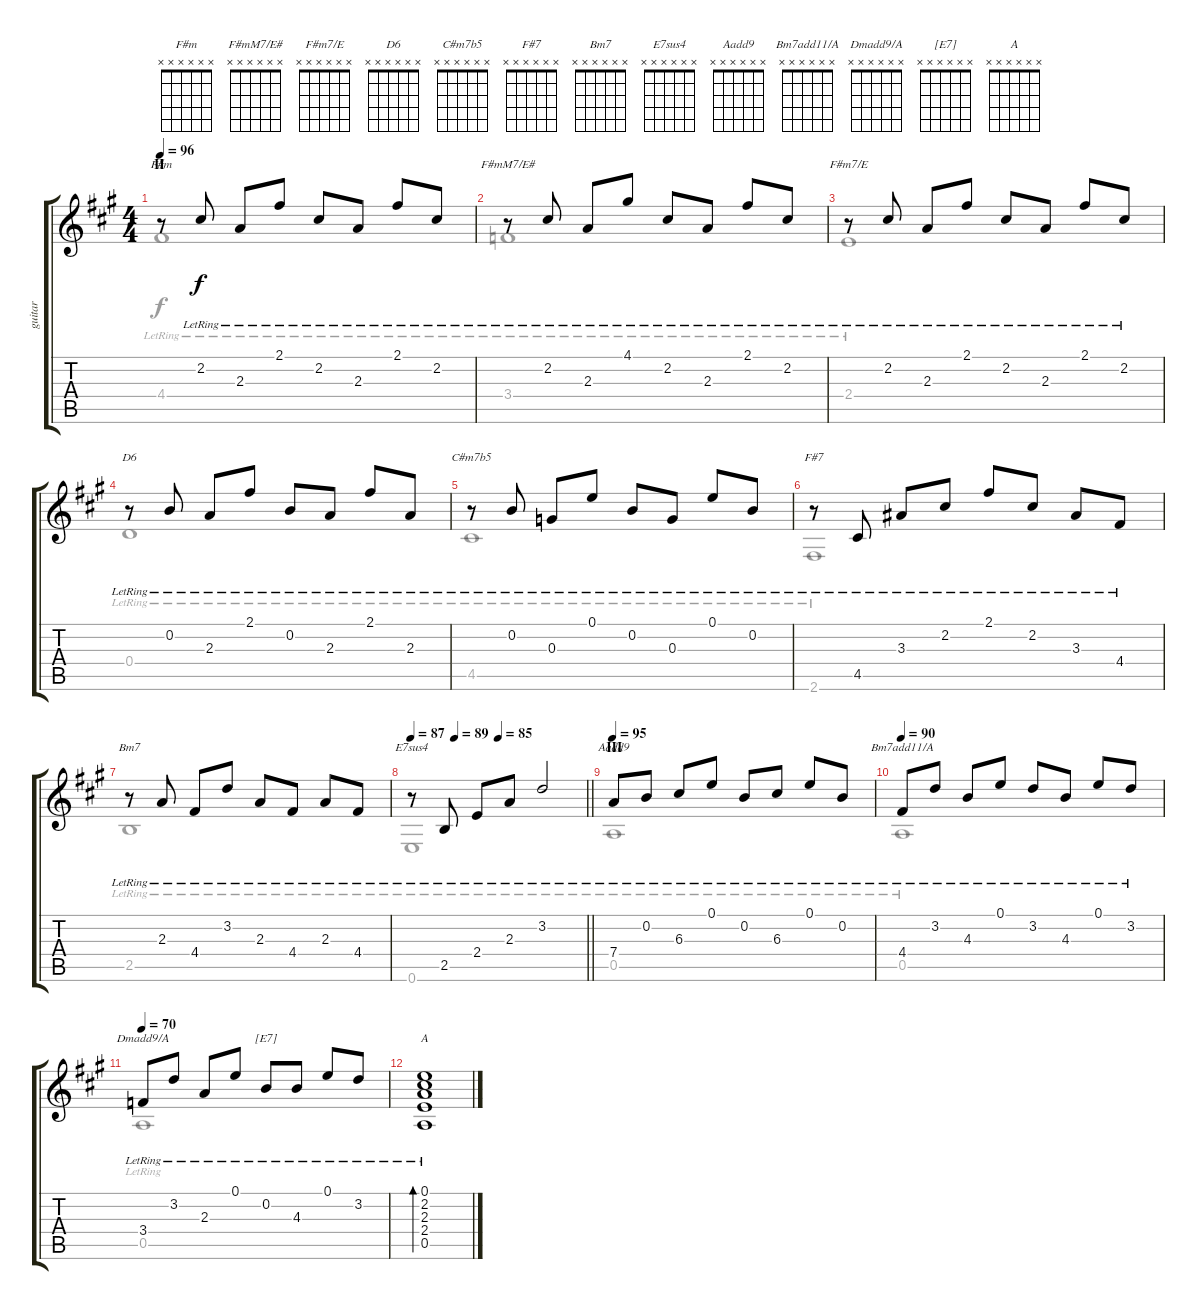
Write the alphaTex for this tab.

\track ("guitar" "guitar") {instrument acousticguitarnylon}
\staff {score tabs}
\tuning (E4 B3 G3 D3 A2 E2) {hide}
\chord ("F#m" x x x x x x)
\chord ("F#mM7/E#" x x x x x x)
\chord ("F#m7/E" x x x x x x)
\chord ("D6" x x x x x x)
\chord ("C#m7b5" x x x x x x)
\chord ("F#7" x x x x x x)
\chord ("Bm7" x x x x x x)
\chord ("E7sus4" x x x x x x)
\chord ("Aadd9" x x x x x x)
\chord ("Bm7add11/A" x x x x x x)
\chord ("Dmadd9/A" x x x x x x)
\chord ("[E7]" x x x x x x)
\chord ("A" x x x x x x)
\voice
\ts (4 4)
\section ("" "II")
\tempo 96
\clef g2
\ks a
r.8{ch "F#m" dy f} 2.2{lr}.8 2.3{lr}.8 2.1{lr}.8 2.2{lr}.8 2.3{lr}.8 2.1{lr}.8 2.2{lr}.8 |
r.8{ch "F#mM7/E#"} 2.2{lr}.8 2.3{lr}.8 4.1{lr}.8 2.2{lr}.8 2.3{lr}.8 2.1{lr}.8 2.2{lr}.8 |
r.8{ch "F#m7/E"} 2.2{lr}.8 2.3{lr}.8 2.1{lr}.8 2.2{lr}.8 2.3{lr}.8 2.1{lr}.8 2.2{lr}.8 |
r.8{ch "D6"} 0.2{lr}.8 2.3{lr}.8 2.1{lr}.8 0.2{lr}.8 2.3{lr}.8 2.1{lr}.8 2.3{lr}.8 |
r.8{ch "C#m7b5"} 0.2{lr}.8 0.3{lr}.8 0.1{lr}.8 0.2{lr}.8 0.3{lr}.8 0.1{lr}.8 0.2{lr}.8 |
r.8{ch "F#7"} 4.5{lr}.8 3.3{lr}.8 2.2{lr}.8 2.1{lr}.8 2.2{lr}.8 3.3{lr}.8 4.4{lr}.8 |
r.8{ch "Bm7"} 2.3{lr}.8 4.4{lr}.8 3.2{lr}.8 2.3{lr}.8 4.4{lr}.8 2.3{lr}.8 4.4{lr}.8 |
\tempo (89 0.25)
\tempo (85 0.5)
\tempo 87
\barLineRight lightlight
r.8{ch "E7sus4"} 2.5{lr}.8 2.4{lr}.8 2.3{lr}.8 3.2{lr}.2 |
\section ("" "III")
\tempo 95
7.4{lr}.8{ch "Aadd9"} 0.2{lr}.8 6.3{lr}.8 0.1{lr}.8 0.2{lr}.8 6.3{lr}.8 0.1{lr}.8 0.2{lr}.8 |
\tempo 90
4.4{lr}.8{ch "Bm7add11/A"} 3.2{lr}.8 4.3{lr}.8 0.1{lr}.8 3.2{lr}.8 4.3{lr}.8 0.1{lr}.8 3.2{lr}.8 |
\tempo 70
3.4{lr}.8{ch "Dmadd9/A"} 3.2{lr}.8 2.3{lr}.8 0.1{lr}.8 0.2{lr}.8{ch "[E7]"} 4.3{lr}.8 0.1{lr}.8 3.2{lr}.8 |
(0.1{lr} 2.2{lr} 2.3{lr} 2.4{lr} 0.5{lr}).1{bd 240 ch "A"}
\voice
\clef g2
\ottava regular
\simile none
\ks a
4.4{lr}.1{dy f} |
3.4{lr}.1 |
2.4{lr}.1 |
0.4{lr}.1 |
4.5{lr}.1 |
2.6{lr}.1 |
2.5{lr}.1 |
\barLineRight lightlight
0.6{lr}.1 |
0.5{lr}.1 |
0.5{lr}.1 |
0.5{lr}.1 |
